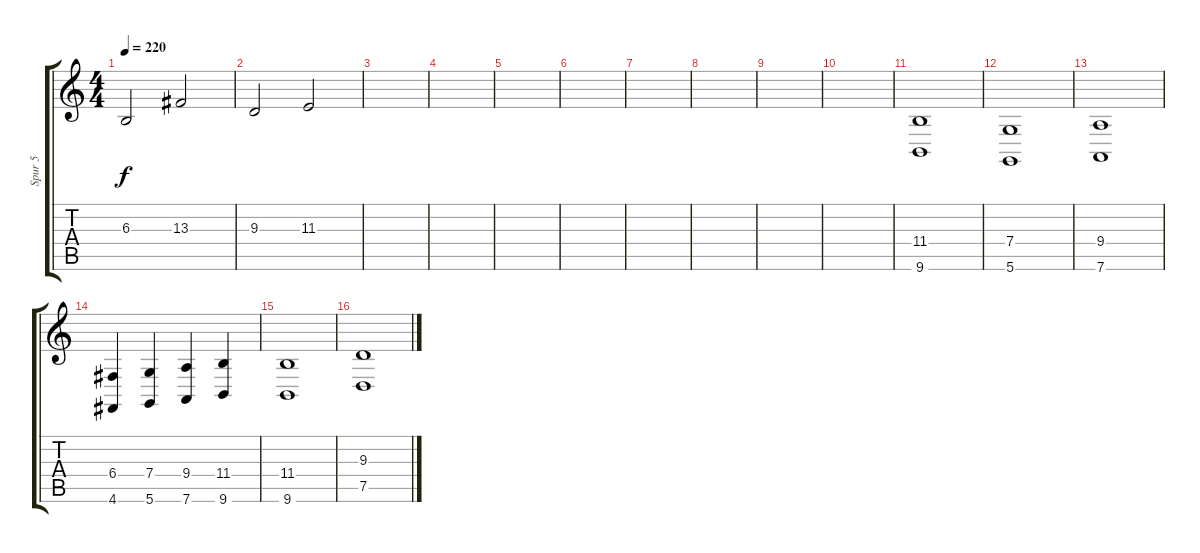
\track ("Spur 5" "Spur 5") {instrument choiraahs}
\staff {score tabs}
\tuning (D4 A3 F3 C3 G2 D2) {hide}
\ts (4 4)
\tempo 220
\clef g2
\ks c
6.3.2{dy f} 13.3.2 |
9.3.2 11.3.2 |
|
|
|
|
|
|
|
|
(11.4 9.6).1 |
(7.4 5.6).1 |
(9.4 7.6).1 |
(6.4 4.6).4 (7.4 5.6).4 (9.4 7.6).4 (11.4 9.6).4 |
(11.4 9.6).1 |
(9.3 7.5).1
